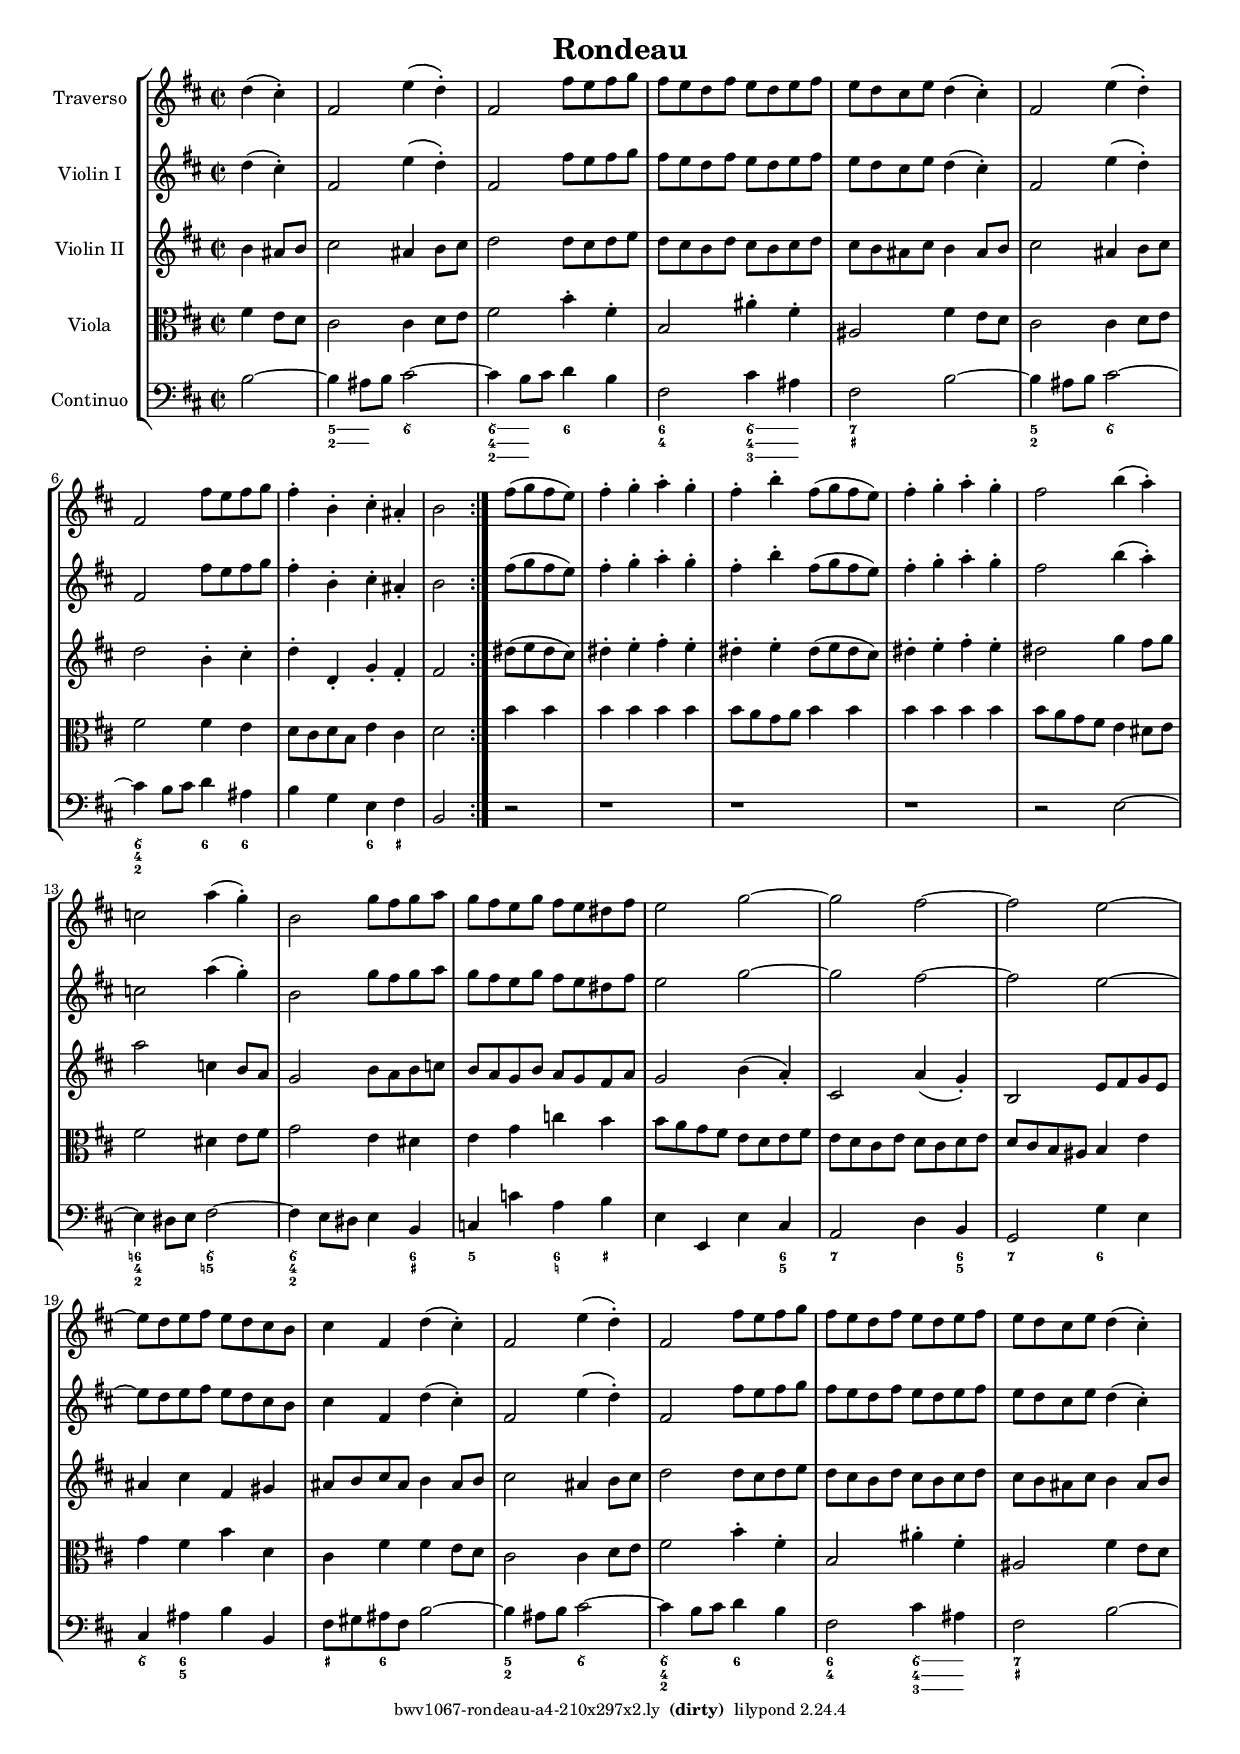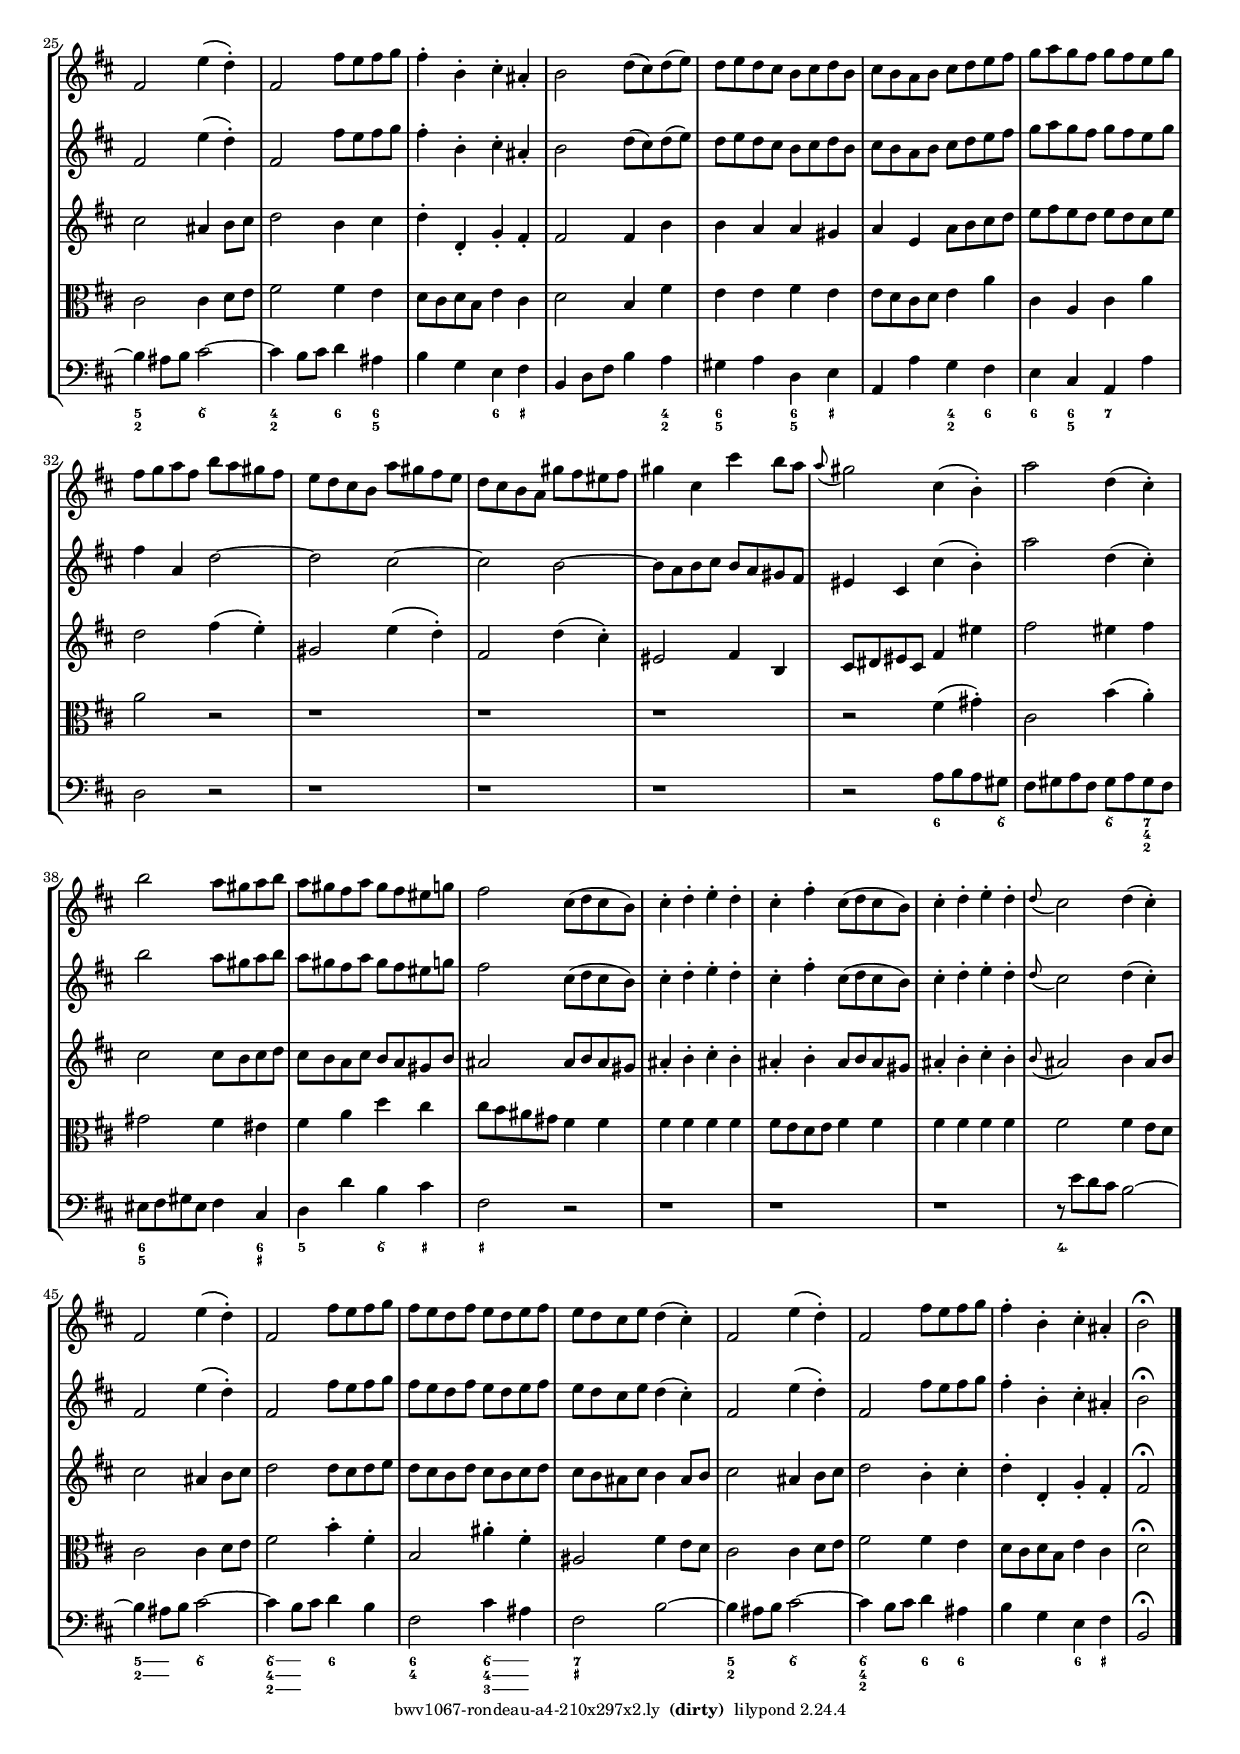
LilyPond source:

\version "2.18.2"

\include "../../include/general.ily"
%\include "../../include/a4-175x297.ily"

breaks = {}

#(set-global-staff-size 16)
\version "2.18.2"

\header {
  title = "Rondeau"
}

global = {
  \key b \minor
  \time 2/2
}

traverso = \relative c'' {
  \global
  
  \partial 2
  \repeat volta 2 {
    d4( cis-.)
    fis,2 e'4( d-.) 
    fis,2 fis'8 e fis g fis e d fis e d e fis
    e d cis e d4( cis4-.)
    fis,2 e'4( d-.)
    fis,2 fis'8 e fis g
    fis4-. b,-. cis-. ais-.
    b2
  }
  
  fis'8( g fis e)
  fis4-. g-. a-. g-.
  fis-. b-. fis8( g fis e)
  fis4-. g-. a-. g-.
  fis2 b4( a-.)
  c,2 a'4( g-.)
  
  b,2 g'8 fis g a
  g fis e g fis e dis fis
  e2 g ~
  g fis ~
  fis e ~
  e8 d e fis e d cis b
  
  cis4 fis, d'( cis-.)
  fis,2 e'4( d-.)
  fis,2 fis'8 e fis g
  fis e d fis e d e fis
  e d cis e d4( cis-.)
  fis,2 e'4( d-.) 
  fis,2 fis'8 e fis g
  
  
  fis4-. b,-. cis-. ais-.
  b2 d8( cis) d( e)
  d e d cis b cis d b
  cis b a b cis d e fis
  g a g fis g fis e g
  fis g a fis b a gis fis
  
  e d cis b a' gis fis e
  d cis b a gis' fis eis fis
  gis4 cis, cis' b8 a 
  \appoggiatura a8 gis2 cis,4( b-.)
  a'2 d,4( cis-.)
  b'2 a8 gis a b

  a gis fis a gis fis eis g
  fis2 cis8( d cis b)
  cis4-. d-. e-. d-.
  cis-. fis-. cis8( d cis b)
  cis4-. d-. e-. d-.
  \appoggiatura d8 cis2 d4( cis-.)
  fis,2 e'4( d-.)
  
  fis,2 fis'8 e fis g
  fis e d fis e d e fis 
  e d cis e d4( cis-.)
  fis,2 e'4( d-.)
  fis,2 fis'8 e fis g
  fis4-. b,-. cis-. ais-.
  b2-\fermata \bar "|."
}

\addQuote "qtraverso" { \traverso }

violinI = \relative c'' {
  \global

  \quoteDuring #"qtraverso" { s2 s1*31 }
  fis4 a, d2 ~
  d cis ~
  cis b ~ 
  b8 a b cis b a gis fis
  eis4 cis cis'4( b-.)
  \quoteDuring #"qtraverso" { s1*15 s2 }
}

violinII = \relative c'' {
  \global
  
  \partial 2
  \repeat volta 2 {
    b4 ais8 b
    cis2 ais4 b8 cis
    d2 d8 cis d e
    d cis b d cis b cis d
    cis b ais cis b4 ais8 b
    cis2 ais4 b8 cis
    d2 b4-. cis-.
    d-. d,-. g-. fis-.
    fis2
  }
  
  dis'8( e dis cis)
  dis4-. e-. fis-. e-.
  dis-. e-. dis8( e dis cis)
  dis4-. e-. fis-. e-.
  dis2 g4 fis8 g
  a2 c,4 b8 a
  
  g2 b8 a b c
  b a g b a g fis a
  g2 b4( a-.)
  cis,2 a'4( g-.)
  b,2 e8 fis g e
  ais4 cis fis, gis
  
  ais8 b cis ais b4 ais8 b
  cis2 ais4 b8 cis
  d2 d8 cis d e
  d cis b d cis b cis d
  cis b ais cis b4 ais8 b
  cis2 ais4 b8 cis
  d2 b4 cis
  
  
  d-. d,-. g-. fis-.
  fis2 fis4 b
  b a a gis
  a e a8 b cis d
  e fis e d e d cis e
  d2 fis4( e-.)
  
  gis,2 e'4( d-.)
  fis,2 d'4( cis-.)
  eis,2 fis4 b,
  cis8 dis eis cis fis4 eis'
  fis2 eis4 fis
  cis2 cis8 b cis d
  
  cis b a cis b a gis b
  ais2 ais8 b ais gis
  ais4-. b-. cis-. b-.
  ais-. b-. ais8 b ais gis
  ais4-. b-. cis-. b-.
  \appoggiatura b8 ais2 b4 ais8 b
  cis2 ais4 b8 cis
  
  d2 d8 cis d e
  d cis b d cis b cis d
  cis b ais cis b4 ais8 b 
  cis2 ais4 b8 cis
  d2 b4-. cis-. 
  d-. d,-. g-. fis-.
  fis2-\fermata \bar "|."
}

viola = \relative c' {
  \global

  \partial 2
  \repeat volta 2 {
    fis4 e8 d
    cis2 cis4 d8 e
    fis2 b4-. fis-.
    b,2 ais'4-. fis-.
    ais,2 fis'4 e8 d 
    cis2 cis4 d8 e
    fis2 fis4 e
    d8 cis d b e4 cis
    d2
  }
  
  b'4 b
  b b b b
  b8 a g a b4 b
  b b b b
  b8 a g fis e4 dis8 e
  fis2 dis4 e8 fis
  
  g2 e4 dis
  e g c b
  b8 a g fis e d e fis
  e d cis e d cis d e 
  d cis b ais b4 e
  g fis b d,
  
  cis fis fis e8 d
  cis2 cis4 d8 e
  fis2 b4-. fis-.
  b,2 ais'4-. fis-.
  ais,2 fis'4 e8 d
  cis2 cis4 d8 e
  fis2 fis4 e
  
  d8 cis d b e4 cis
  d2 b4 fis'
  e e fis e
  e8 d cis d e4 a
  cis, a cis a'
  a2 r
  
  r1 r1 r1
  r2 fis4( gis-.)
  cis,2 b'4( a-.)
  gis2 fis4 eis
  
  fis a d cis
  cis8 b ais gis fis4 fis
  fis fis fis fis
  fis8 e d e fis4 fis
  fis fis fis fis
  fis2 fis4 e8 d 
  cis2 cis4 d8 e
  
  fis2 b4-. fis-.
  b,2 ais'4-. fis-.
  ais,2 fis'4 e8 d
  cis2 cis4 d8 e
  fis2 fis4 e
  d8 cis d b e4 cis
  d2-\fermata \bar "|."
}

continuo = \relative c' {
  \global

  \partial 2
  \repeat volta 2 {
    b2 ~ 
    b4 ais8 b cis2 ~
    cis4 b8 cis d4 b
    fis2 cis'4 ais
    fis2 b ~
    b4 ais8 b cis2 ~
    cis4 b8 cis d4 ais
    b4 g e fis
    b,2
  }
  
  r2 r1 r1 r1
  r2 e2 ~
  e4 dis8 e fis2 ~
  
  fis4 e8 dis e4 b
  c c' a b
  e, e, e' cis
  a2 d4 b
  g2 g'4 e
  cis ais' b b,
  
  fis'8 gis ais fis b2 ~
  b4 ais8 b cis2 ~
  cis4 b8 cis d4 b
  fis2 cis'4 ais
  fis2 b ~
  b4 ais8 b cis2 ~ 
  cis4 b8 cis d4 ais
  
  
  b g e fis
  b, d8 fis b4 a
  gis a d, e
  a, a' g fis
  e cis a a'
  d,2 r
  
  r1 r1 r1
  r2 a'8 b a gis
  fis gis a fis gis a gis fis 
  eis fis gis eis fis4 cis
  
  d d' b cis
  fis,2 r
  r1 r1 r1
  r8 e' d cis b2 ~
  b4 ais8 b cis2 ~
  
  cis4 b8 cis d4 b
  fis2 cis'4 ais
  fis2 b ~
  b4 ais8 b cis2 ~
  cis4 b8 cis d4 ais
  b g e fis
  b,2-\fermata \bar "|."
}

bc = \figuremode {
  s2 \bassFigureExtendersOn
  <5 2>4 <5 2><6\\>2 
  <6\\\! 4 2>4 <6\\ 4 2>4 <6>2
  <6\! 4> <6\\ 4\! 3>4 <6\\ 4 3>4
  <7 _+>1
  <5 2>2 <6\\>
  <6\\\! 4 2>  <6>4 <6\!>
  s2 <6>4 <_+> \bassFigureExtendersOff
  
  s1*5
  <6! 4 2>2 <6\\ 5!>
  <6\\ 4 2>2. <6 _+>4
  <5>4 s <6 _!> <_+>
  s2. <6 5>4
  <7>2. <6 5>4
  <7>2 <6>
  <6\\>4 <6 5> s2
  
  <_+>4 <6> s2
  <5 2>2 <6\\>
  <6\\ 4 2> <6>
  <6 4> \bassFigureExtendersOn <6\\ 4\! 3>4 <6\\ 4 3> \bassFigureExtendersOff
  <7 _+>1
  <5 2>2 <6\\> 
  <4 2> <6>4 <6 5>
  
  
  s2 <6>4 <_+>
  s2. <4 2>4
  <6 5>2 <6 5>4 <_+>
  s2 <4 2>4 <6>
  <6> <6 5> <7>2
  s1*4
  
  s2 <6>4. <6\\>8
  s2 <6\\>4 <7 4 2>
  <6 5>2. <6 _+>4
  
  <5>2 <6\\>4 <_+>
  <_+>2 s2
  s1*3 \set figuredBassPlusDirection = #RIGHT
  \bassFigureExtendersOn
  <4\+>1
  <5 2>4 <5 2>4 <6\\>2
  
  <6\\\! 4 2>4 <6\\ 4 2>4 <6>2
  <6\! 4>2 <6\\ 4\! 3>4 <6\\ 4 3>
  <7 _+>1 \bassFigureExtendersOff
  <5 2>2 <6\\>
  <6\\ 4 2>2 <6>4 <6>4
  s2 <6>4 <_+>
}

\score {
  \new StaffGroup <<
    \new Staff \with { instrumentName = "Traverso" } { \clef treble \traverso }
    \new Staff \with { instrumentName = "Violin I" } { \clef treble \violinI }
    \new Staff \with { instrumentName = "Violin II"} { \clef treble \violinII }
    \new Staff \with { instrumentName = "Viola"    } { \clef alto \viola }
    \new Staff \with { instrumentName = "Continuo" } 
    <<
      { \clef bass \continuo } 
      \new FiguredBass \bc
      %{ s2 s1*6 \break s1*7 \break s1*6 \break s1*7 \break \pageBreak
        s1*6 \break s1*6 \break s1*7 \break s1*6 s2 \break  
      %}
    >>
  >>
}

